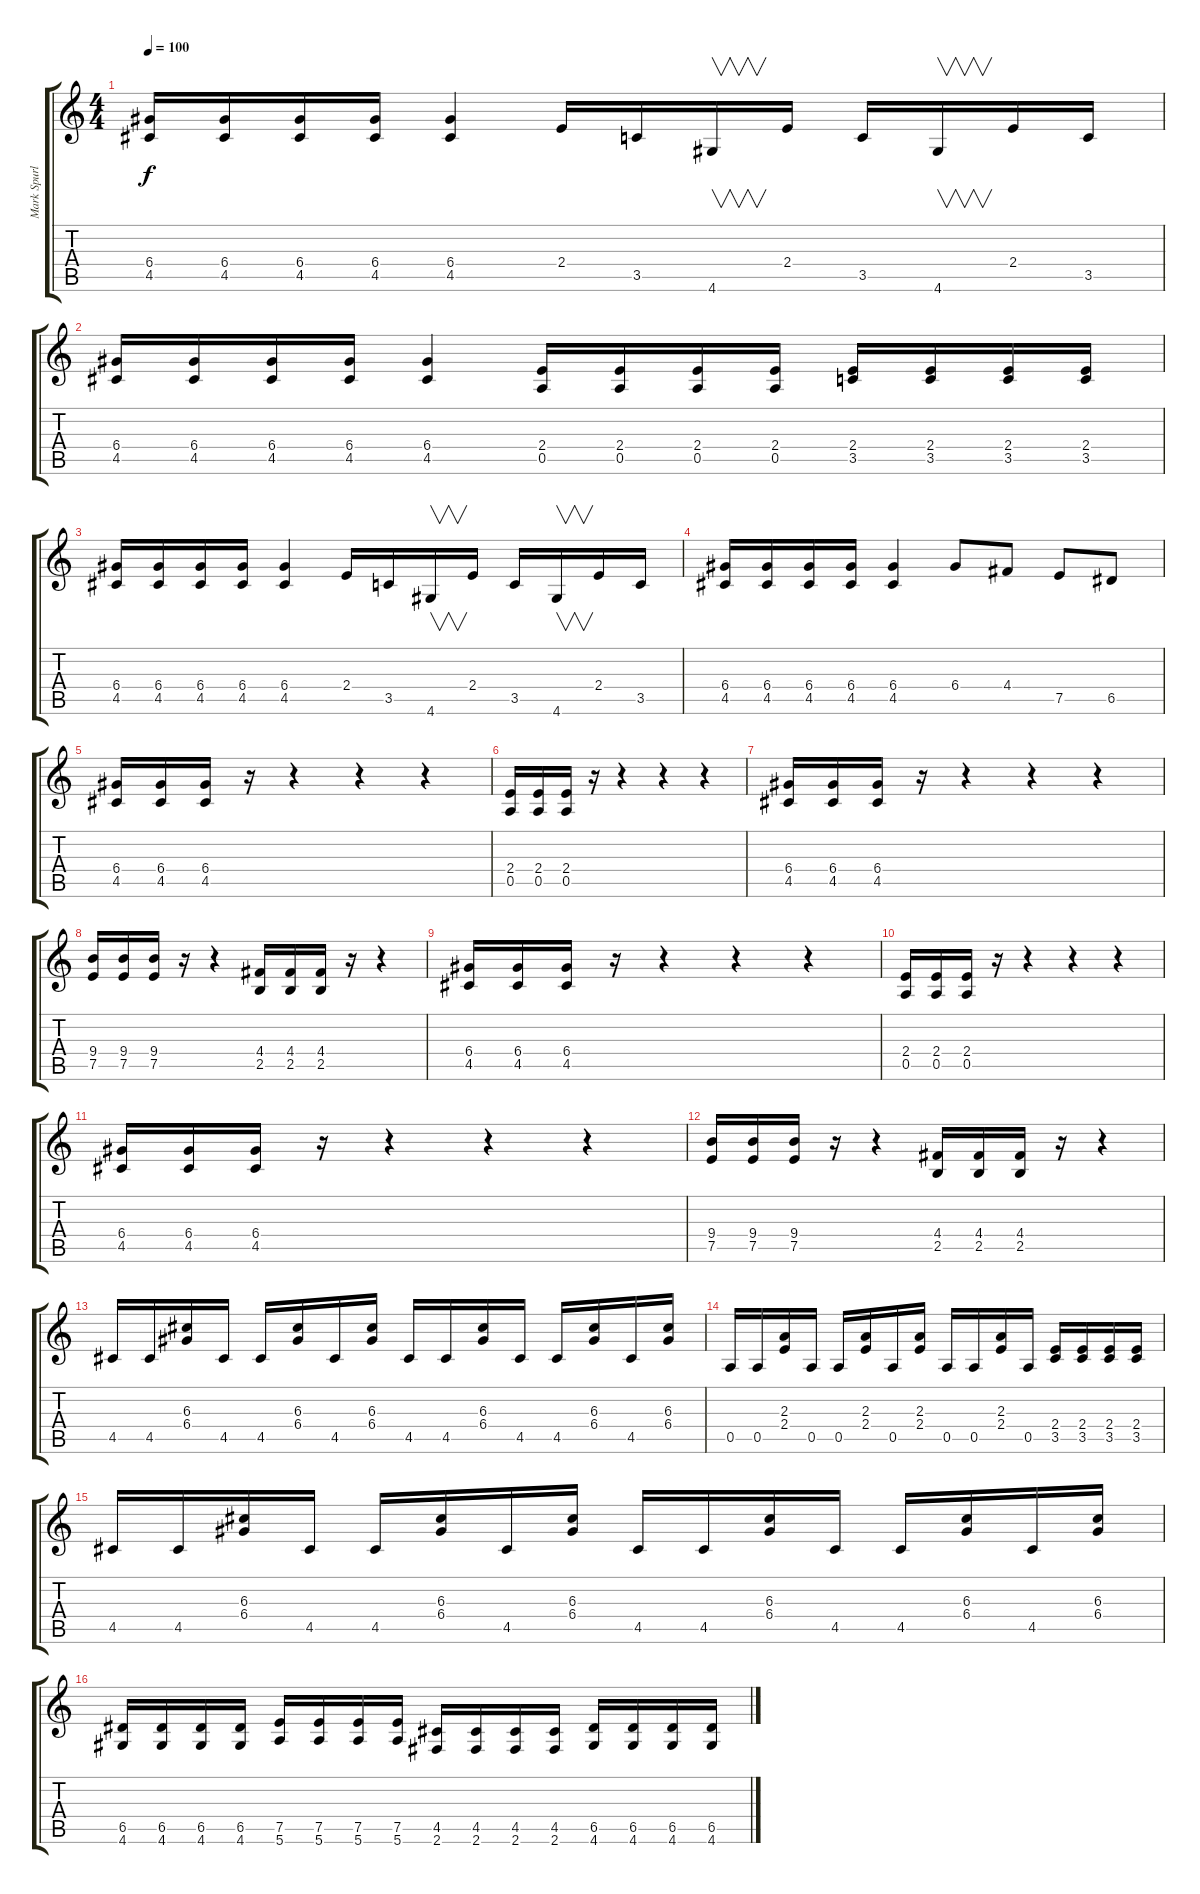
\track ("Mark Spurlock" "Mark Spurl") {instrument distortionguitar}
\staff {score tabs}
\tuning (E4 B3 G3 D3 A2 E2) {hide}
\ts (4 4)
\tempo 100
\clef g2
\ks c
(6.4 4.5).16{dy f} (6.4 4.5).16 (6.4 4.5).16 (6.4 4.5).16 (6.4 4.5).4 2.4.16 3.5.16 4.6.16{v} 2.4.16 3.5.16 4.6.16{v} 2.4.16 3.5.16 |
(6.4 4.5).16 (6.4 4.5).16 (6.4 4.5).16 (6.4 4.5).16 (6.4 4.5).4 (2.4 0.5).16 (2.4 0.5).16 (2.4 0.5).16 (2.4 0.5).16 (2.4 3.5).16 (2.4 3.5).16 (2.4 3.5).16 (2.4 3.5).16 |
(6.4 4.5).16 (6.4 4.5).16 (6.4 4.5).16 (6.4 4.5).16 (6.4 4.5).4 2.4.16 3.5.16 4.6.16{v} 2.4.16 3.5.16 4.6.16{v} 2.4.16 3.5.16 |
(6.4 4.5).16 (6.4 4.5).16 (6.4 4.5).16 (6.4 4.5).16 (6.4 4.5).4 6.4.8 4.4.8 7.5.8 6.5.8 |
(6.4 4.5).16 (6.4 4.5).16 (6.4 4.5).16 r.16 r.4 r.4 r.4 |
(2.4 0.5).16 (2.4 0.5).16 (2.4 0.5).16 r.16 r.4 r.4 r.4 |
(6.4 4.5).16 (6.4 4.5).16 (6.4 4.5).16 r.16 r.4 r.4 r.4 |
(9.4 7.5).16 (9.4 7.5).16 (9.4 7.5).16 r.16 r.4 (4.4 2.5).16 (4.4 2.5).16 (4.4 2.5).16 r.16 r.4 |
(6.4 4.5).16 (6.4 4.5).16 (6.4 4.5).16 r.16 r.4 r.4 r.4 |
(2.4 0.5).16 (2.4 0.5).16 (2.4 0.5).16 r.16 r.4 r.4 r.4 |
(6.4 4.5).16 (6.4 4.5).16 (6.4 4.5).16 r.16 r.4 r.4 r.4 |
(9.4 7.5).16 (9.4 7.5).16 (9.4 7.5).16 r.16 r.4 (4.4 2.5).16 (4.4 2.5).16 (4.4 2.5).16 r.16 r.4 |
4.5.16 4.5.16 (6.3 6.4).16 4.5.16 4.5.16 (6.3 6.4).16 4.5.16 (6.3 6.4).16 4.5.16 4.5.16 (6.3 6.4).16 4.5.16 4.5.16 (6.3 6.4).16 4.5.16 (6.3 6.4).16 |
0.5.16 0.5.16 (2.3 2.4).16 0.5.16 0.5.16 (2.3 2.4).16 0.5.16 (2.3 2.4).16 0.5.16 0.5.16 (2.3 2.4).16 0.5.16 (2.4 3.5).16 (2.4 3.5).16 (2.4 3.5).16 (2.4 3.5).16 |
4.5.16 4.5.16 (6.3 6.4).16 4.5.16 4.5.16 (6.3 6.4).16 4.5.16 (6.3 6.4).16 4.5.16 4.5.16 (6.3 6.4).16 4.5.16 4.5.16 (6.3 6.4).16 4.5.16 (6.3 6.4).16 |
(6.5 4.6).16 (6.5 4.6).16 (6.5 4.6).16 (6.5 4.6).16 (7.5 5.6).16 (7.5 5.6).16 (7.5 5.6).16 (7.5 5.6).16 (4.5 2.6).16 (4.5 2.6).16 (4.5 2.6).16 (4.5 2.6).16 (6.5 4.6).16 (6.5 4.6).16 (6.5 4.6).16 (6.5 4.6).16
